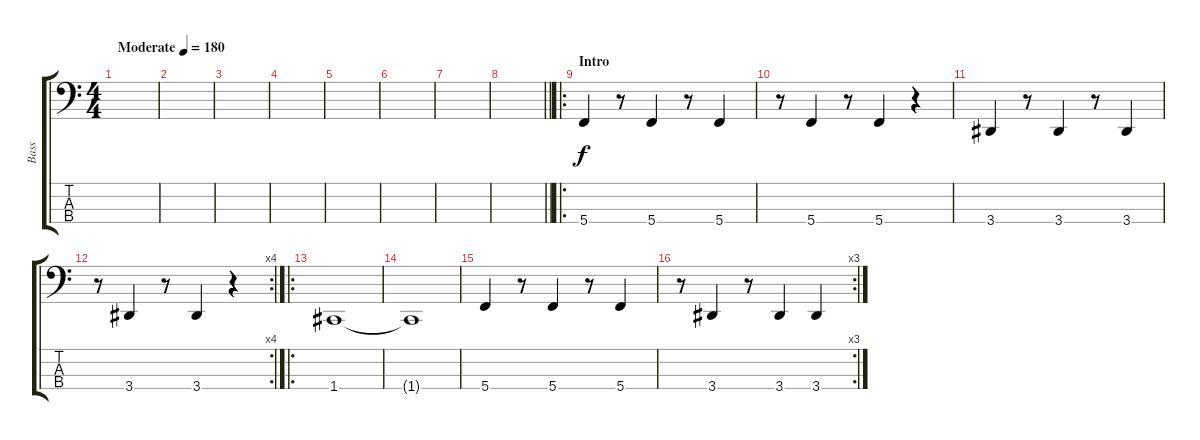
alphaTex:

\track ("Bass" "Bass") {instrument electricbassfinger}
\staff {score tabs}
\tuning (F2 C2 G1 C1) {hide}
\ts (4 4)
\tempo (180 "Moderate")
\clef f4
\ks c
|
|
|
|
|
|
|
\barLineRight lightlight
|
\ro
\section ("" "Intro")
5.4.4 r.8 5.4.4 r.8 5.4.4 |
r.8 5.4.4 r.8 5.4.4 r.4 |
3.4.4 r.8 3.4.4 r.8 3.4.4 |
\rc 4
r.8 3.4.4 r.8 3.4.4 r.4 |
\ro
1.4.1 |
1.4{t}.1 |
5.4.4 r.8 5.4.4 r.8 5.4.4 |
\rc 3
r.8 3.4.4 r.8 3.4.4 3.4.4
